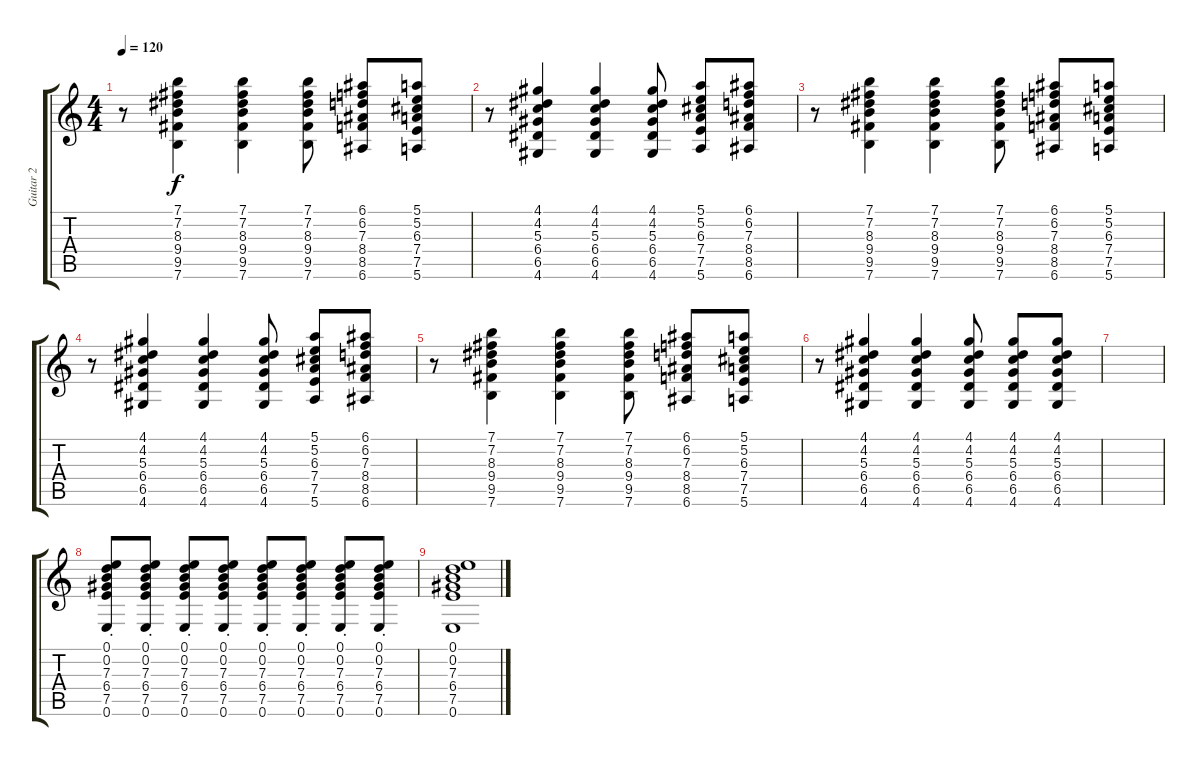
\track ("Guitar 2" "Guitar 2") {instrument overdrivenguitar}
\staff {score tabs}
\tuning (E4 B3 G3 D3 A2 E2) {hide}
\ts (4 4)
\tempo 120
\clef g2
\ks c
r.8{dy f} (7.1 7.2 8.3 9.4 9.5 7.6).4 (7.1 7.2 8.3 9.4 9.5 7.6).4 (7.1 7.2 8.3 9.4 9.5 7.6).8 (6.1 6.2 7.3 8.4 8.5 6.6).8 (5.1 5.2 6.3 7.4 7.5 5.6).8 |
r.8 (4.1 4.2 5.3 6.4 6.5 4.6).4 (4.1 4.2 5.3 6.4 6.5 4.6).4 (4.1 4.2 5.3 6.4 6.5 4.6).8 (5.1 5.2 6.3 7.4 7.5 5.6).8 (6.1 6.2 7.3 8.4 8.5 6.6).8 |
r.8 (7.1 7.2 8.3 9.4 9.5 7.6).4 (7.1 7.2 8.3 9.4 9.5 7.6).4 (7.1 7.2 8.3 9.4 9.5 7.6).8 (6.1 6.2 7.3 8.4 8.5 6.6).8 (5.1 5.2 6.3 7.4 7.5 5.6).8 |
r.8 (4.1 4.2 5.3 6.4 6.5 4.6).4 (4.1 4.2 5.3 6.4 6.5 4.6).4 (4.1 4.2 5.3 6.4 6.5 4.6).8 (5.1 5.2 6.3 7.4 7.5 5.6).8 (6.1 6.2 7.3 8.4 8.5 6.6).8 |
r.8 (7.1 7.2 8.3 9.4 9.5 7.6).4 (7.1 7.2 8.3 9.4 9.5 7.6).4 (7.1 7.2 8.3 9.4 9.5 7.6).8 (6.1 6.2 7.3 8.4 8.5 6.6).8 (5.1 5.2 6.3 7.4 7.5 5.6).8 |
r.8 (4.1 4.2 5.3 6.4 6.5 4.6).4 (4.1 4.2 5.3 6.4 6.5 4.6).4 (4.1 4.2 5.3 6.4 6.5 4.6).8 (4.1 4.2 5.3 6.4 6.5 4.6).8 (4.1 4.2 5.3 6.4 6.5 4.6).8 |
|
(0.1{st} 0.2{st} 7.3{st} 6.4{st} 7.5{st} 0.6{st}).8 (0.1{st} 0.2{st} 7.3{st} 6.4{st} 7.5{st} 0.6{st}).8 (0.1{st} 0.2{st} 7.3{st} 6.4{st} 7.5{st} 0.6{st}).8 (0.1{st} 0.2{st} 7.3{st} 6.4{st} 7.5{st} 0.6{st}).8 (0.1{st} 0.2{st} 7.3{st} 6.4{st} 7.5{st} 0.6{st}).8 (0.1{st} 0.2{st} 7.3{st} 6.4{st} 7.5{st} 0.6{st}).8 (0.1{st} 0.2{st} 7.3{st} 6.4{st} 7.5{st} 0.6{st}).8 (0.1{st} 0.2{st} 7.3{st} 6.4{st} 7.5{st} 0.6{st}).8 |
(0.1 0.2 7.3 6.4 7.5 0.6).1
